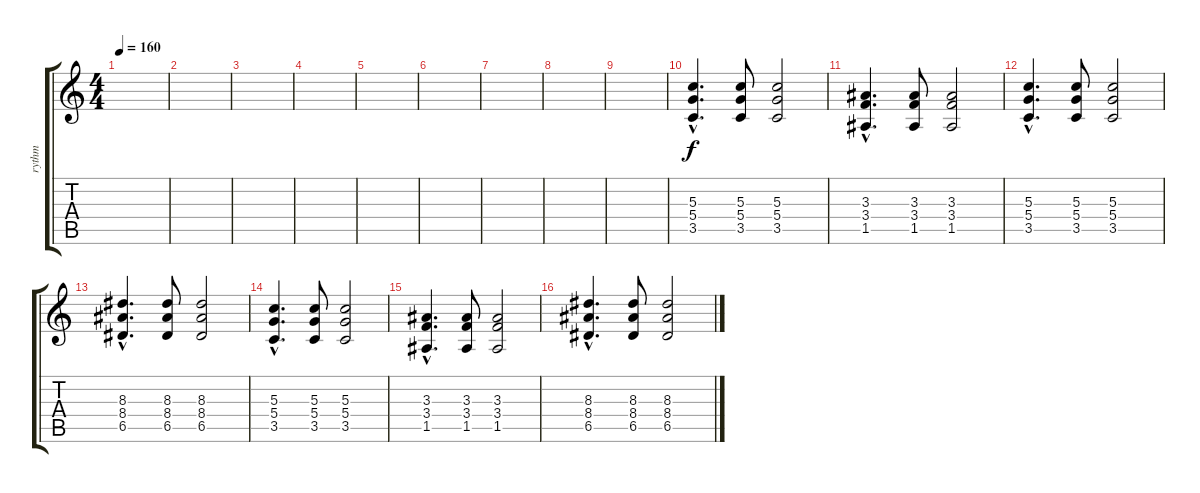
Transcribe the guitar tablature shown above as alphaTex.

\track ("rythm" "rythm") {instrument overdrivenguitar}
\staff {score tabs}
\tuning (E4 B3 G3 D3 A2 E2) {hide}
\ts (4 4)
\tempo 160
\clef g2
\ks c
|
|
|
|
|
|
|
|
|
(5.3{hac} 5.4{hac} 3.5{hac}).4{d} (5.3 5.4 3.5).8 (5.3 5.4 3.5).2 |
(3.3{hac} 3.4{hac} 1.5{hac}).4{d} (3.3 3.4 1.5).8 (3.3 3.4 1.5).2 |
(5.3{hac} 5.4{hac} 3.5{hac}).4{d} (5.3 5.4 3.5).8 (5.3 5.4 3.5).2 |
(8.3{hac} 8.4{hac} 6.5{hac}).4{d} (8.3 8.4 6.5).8 (8.3 8.4 6.5).2 |
(5.3{hac} 5.4{hac} 3.5{hac}).4{d} (5.3 5.4 3.5).8 (5.3 5.4 3.5).2 |
(3.3{hac} 3.4{hac} 1.5{hac}).4{d} (3.3 3.4 1.5).8 (3.3 3.4 1.5).2 |
(8.3{hac} 8.4{hac} 6.5{hac}).4{d} (8.3 8.4 6.5).8 (8.3 8.4 6.5).2
